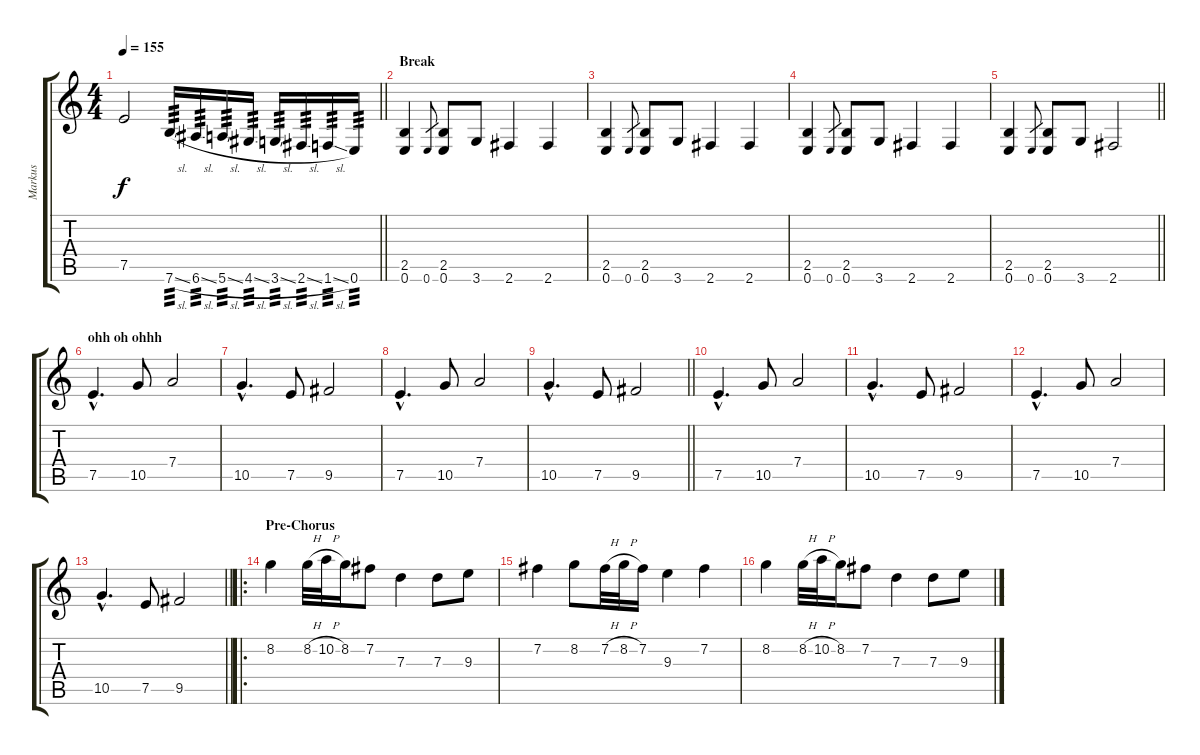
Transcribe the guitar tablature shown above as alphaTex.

\track ("Markus" "Markus") {instrument distortionguitar}
\staff {score tabs}
\tuning (E4 B3 G3 D3 A2 E2) {hide}
\ts (4 4)
\tempo 155
\clef g2
\barLineRight lightlight
\ks c
7.5.2{dy f} 7.6{sl}.16{tp 3} 6.6{sl}.16{tp 3} 5.6{sl}.16{tp 3} 4.6{sl}.16{tp 3} 3.6{sl}.16{tp 3} 2.6{sl}.16{tp 3} 1.6{sl}.16{tp 3} 0.6.16{tp 3} |
\section ("" "Break")
(2.5 0.6).4 0.6.8{gr} (2.5 0.6).8 3.6.8 2.6.4 2.6.4 |
(2.5 0.6).4 0.6.8{gr} (2.5 0.6).8 3.6.8 2.6.4 2.6.4 |
(2.5 0.6).4 0.6.8{gr} (2.5 0.6).8 3.6.8 2.6.4 2.6.4 |
\barLineRight lightlight
(2.5 0.6).4 0.6.8{gr} (2.5 0.6).8 3.6.8 2.6.2 |
\section ("" "ohh oh ohhh")
7.5{hac}.4{d} 10.5.8 7.4.2 |
10.5{hac}.4{d} 7.5.8 9.5.2 |
7.5{hac}.4{d} 10.5.8 7.4.2 |
\barLineRight lightlight
10.5{hac}.4{d} 7.5.8 9.5.2 |
7.5{hac}.4{d} 10.5.8 7.4.2 |
10.5{hac}.4{d} 7.5.8 9.5.2 |
7.5{hac}.4{d} 10.5.8 7.4.2 |
\barLineRight lightlight
10.5{hac}.4{d} 7.5.8 9.5.2 |
\ro
\section ("" "Pre-Chorus")
8.2.4 8.2{h}.32 10.2{h}.32 8.2.16 7.2.8 7.3.4 7.3.8 9.3.8 |
7.2.4 8.2.8 7.2{h}.32 8.2{h}.32 7.2.16 9.3.4 7.2.4 |
8.2.4 8.2{h}.32 10.2{h}.32 8.2.16 7.2.8 7.3.4 7.3.8 9.3.8
